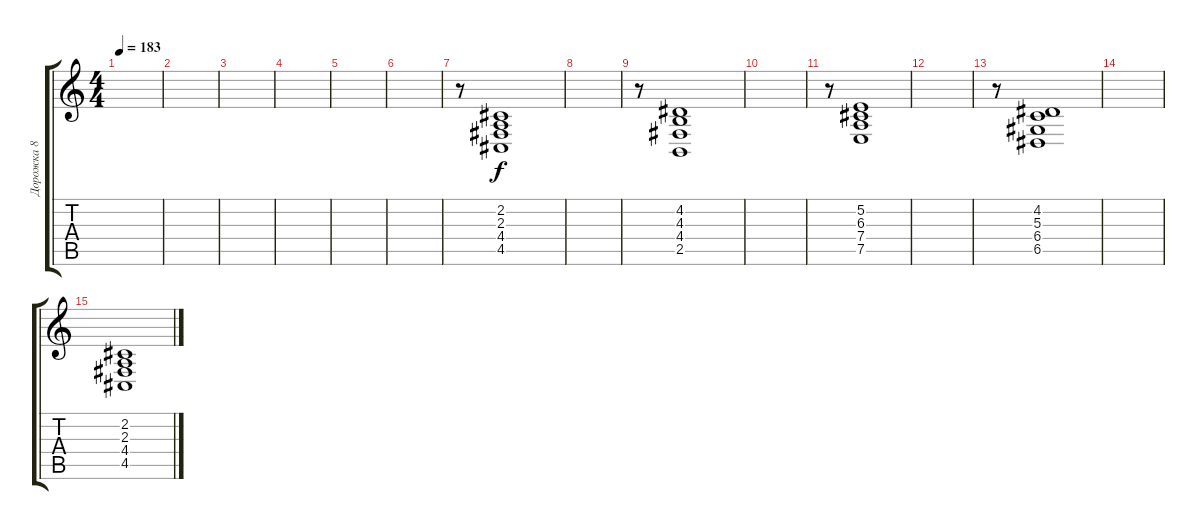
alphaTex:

\track ("Дорожка 8" "Дорожка 8") {instrument pad8sweep}
\staff {score tabs}
\tuning (E4 B3 G3 D3 A2 E2) {hide}
\ts (4 4)
\tempo 183
\clef g2
\ks c
|
|
|
|
|
|
r.8 (2.2 2.3 4.4 4.5).1 |
|
r.8 (4.2 4.3 4.4 2.5).1 |
|
r.8 (5.2 6.3 7.4 7.5).1 |
|
r.8 (4.2 5.3 6.4 6.5).1 |
|
(2.2 2.3 4.4 4.5).1
